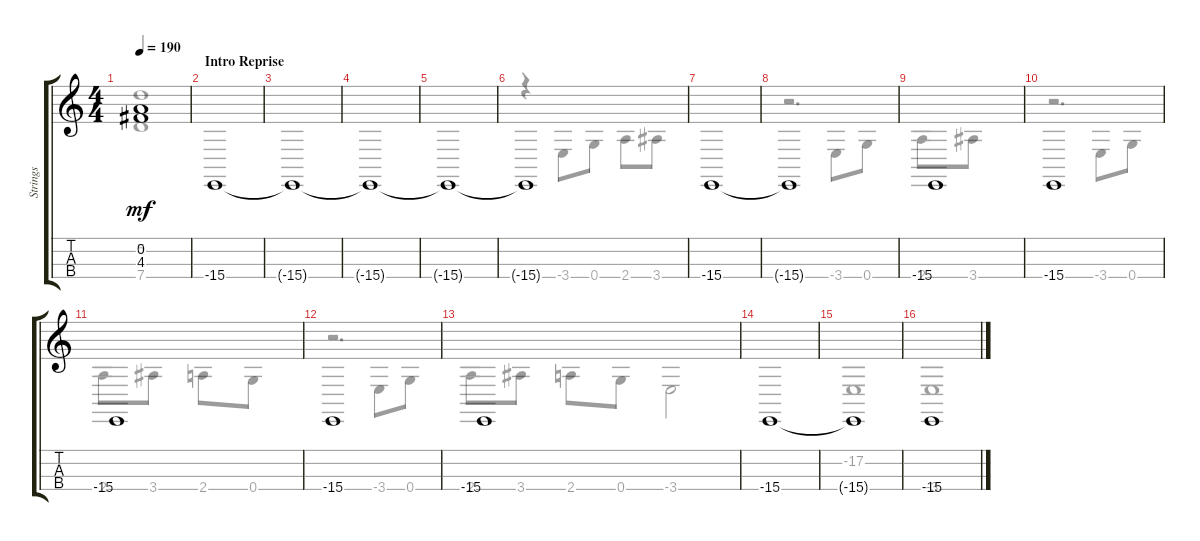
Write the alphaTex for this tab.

\track ("Strings" "Strings") {instrument stringensemble2}
\staff {score tabs}
\tuning (E5 A4 D4 G3) {hide}
\voice
\ts (4 4)
\tempo 190
\clef g2
\ks aminor
(0.2{t} 4.3{t}).1{dy mf} |
\section ("" "Intro Reprise")
-15.4.1 |
-15.4{t}.1 |
-15.4{t}.1 |
-15.4{t}.1 |
-15.4{t}.1 |
-15.4.1 |
-15.4{t}.1 |
-15.4.1 |
-15.4.1 |
-15.4.1 |
-15.4.1 |
-15.4.1 |
-15.4.1 |
-15.4{t}.1 |
-15.4.1
\voice
\clef g2
\ottava regular
\simile none
\ks aminor
(5.2{t} 7.4{t}).1{dy mf} |
|
|
|
|
r.4 -3.4.8 0.4.8 2.4.8 3.4.8 |
|
r.2{d} -3.4.8 0.4.8 |
2.4.8 3.4.8 |
r.2{d} -3.4.8 0.4.8 |
2.4.8 3.4.8 2.4.8 0.4.8 |
r.2{d} -3.4.8 0.4.8 |
2.4.8 3.4.8 2.4.8 0.4.8 -3.4.2 |
|
-17.2.1 |
-3.4.1
